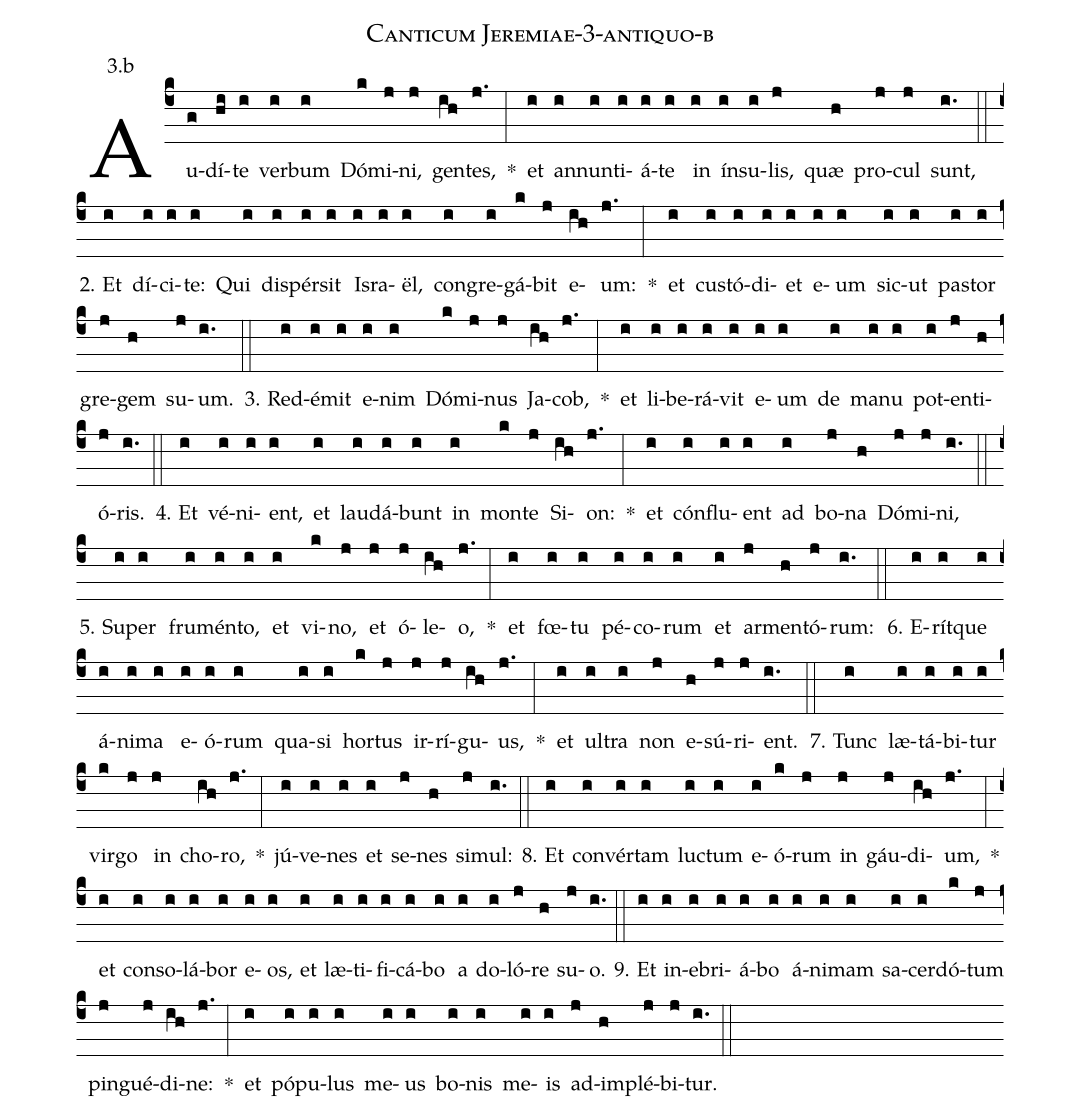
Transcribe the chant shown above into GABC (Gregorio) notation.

name: Canticum Jeremiae-3-antiquo-b;
annotation: 3.b;
%%
(c4)Au(g)dí(hi)te(i) ver(i)bum(i) Dó(k)mi(j)ni,(j) gen(ih)tes,(j.) *(:) et(i) an(i)nun(i)ti(i)á(i)te(i) in(i) ín(i)su(i)lis,(j) quæ(h) pro(j)cul(j) sunt,(i.) (::)
2. Et(i) dí(i)ci(i)te:(i) Qui(i) di(i)spér(i)sit(i) Is(i)ra(i)ël,(i) con(i)gre(i)gá(k)bit(j) e(ih)um:(j.) *(:) et(i) cus(i)tó(i)di(i)et(i) e(i)um(i) sic(i)ut(i) pas(i)tor(i) gre(j)gem(h) su(j)um.(i.) (::)
3. Red(i)é(i)mit(i) e(i)nim(i) Dó(k)mi(j)nus(j) Ja(ih)cob,(j.) *(:) et(i) li(i)be(i)rá(i)vit(i) e(i)um(i) de(i) ma(i)nu(i) pot(i)en(j)ti(h)ó(j)ris.(i.) (::)
4. Et(i) vé(i)ni(i)ent,(i) et(i) lau(i)dá(i)bunt(i) in(i) mon(k)te(j) Si(ih)on:(j.) *(:) et(i) cón(i)flu(i)ent(i) ad(i) bo(j)na(h) Dó(j)mi(j)ni,(i.) (::)
5. Su(i)per(i) fru(i)mén(i)to,(i) et(i) vi(k)no,(j) et(j) ó(j)le(ih)o,(j.) *(:) et(i) fœ(i)tu(i) pé(i)co(i)rum(i) et(i) ar(j)men(h)tó(j)rum:(i.) (::)
6. E(i)rít(i)que(i) á(i)ni(i)ma(i) e(i)ó(i)rum(i) qua(i)si(i) hor(k)tus(j) ir(j)rí(j)gu(ih)us,(j.) *(:) et(i) ul(i)tra(i) non(j) e(h)sú(j)ri(j)ent.(i.) (::)
7. Tunc(i) læ(i)tá(i)bi(i)tur(i) vir(k)go(j) in(j) cho(ih)ro,(j.) *(:) jú(i)ve(i)nes(i) et(i) se(j)nes(h) si(j)mul:(i.) (::)
8. Et(i) con(i)vér(i)tam(i) luc(i)tum(i) e(i)ó(k)rum(j) in(j) gáu(j)di(ih)um,(j.) *(:) et(i) con(i)so(i)lá(i)bor(i) e(i)os,(i) et(i) læ(i)ti(i)fi(i)cá(i)bo(i) a(i) do(i)ló(j)re(h) su(j)o.(i.) (::)
9. Et(i) in(i)e(i)bri(i)á(i)bo(i) á(i)ni(i)mam(i) sa(i)cer(i)dó(k)tum(j) pin(j)gué(j)di(ih)ne:(j.) *(:) et(i) pó(i)pu(i)lus(i) me(i)us(i) bo(i)nis(i) me(i)is(i) ad(j)im(h)plé(j)bi(j)tur.(i.) (::)
